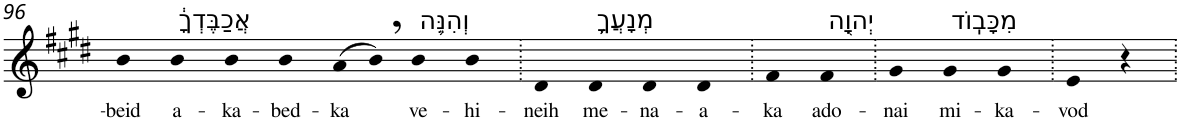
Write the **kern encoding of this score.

**kern	**text
*part1	*part1
*staff1	*staff1
*I"Piano	*
*I'Pno	*
!!LO:PB:g=z
*clefG2	*
*k[f#c#g#d#]	*
*E:	*
=96	=96
!	!LO:LY:b
4b	-beid
!LO:TX:a:t=אֲכַבֶּדְךָ֔	!
!	!LO:LY:b
4b	a-
!	!LO:LY:b
4b	-ka-
!	!LO:LY:b
4b	-bed-
!	!LO:LY:b
(>8a	-ka
8b,)	.
!LO:TX:a:t=וְהִנֵּ֛ה	!
!	!LO:LY:b
4b	ve-
!	!LO:LY:b
4b	-hi-
=97.	=97.
!	!LO:LY:b
4d#	-neih
!LO:TX:a:t=מְנָעֲךָ֥	!
!	!LO:LY:b
4d#	me-
!	!LO:LY:b
4d#	-na-
!	!LO:LY:b
4d#	-a-
=98.	=98.
!	!LO:LY:b
4f#	-ka
!LO:TX:a:t=יְהוָ֖ה	!
!	!LO:LY:b
4f#	ado-
=99.	=99.
!	!LO:LY:b
4g#	-nai
!LO:TX:a:t=מִכָּבֽוֹד	!
!	!LO:LY:b
4g#	mi-
!	!LO:LY:b
4g#	-ka-
=100.	=100.
!	!LO:LY:b
4e	-vod
4r	.
=.	=.
*-	*-
